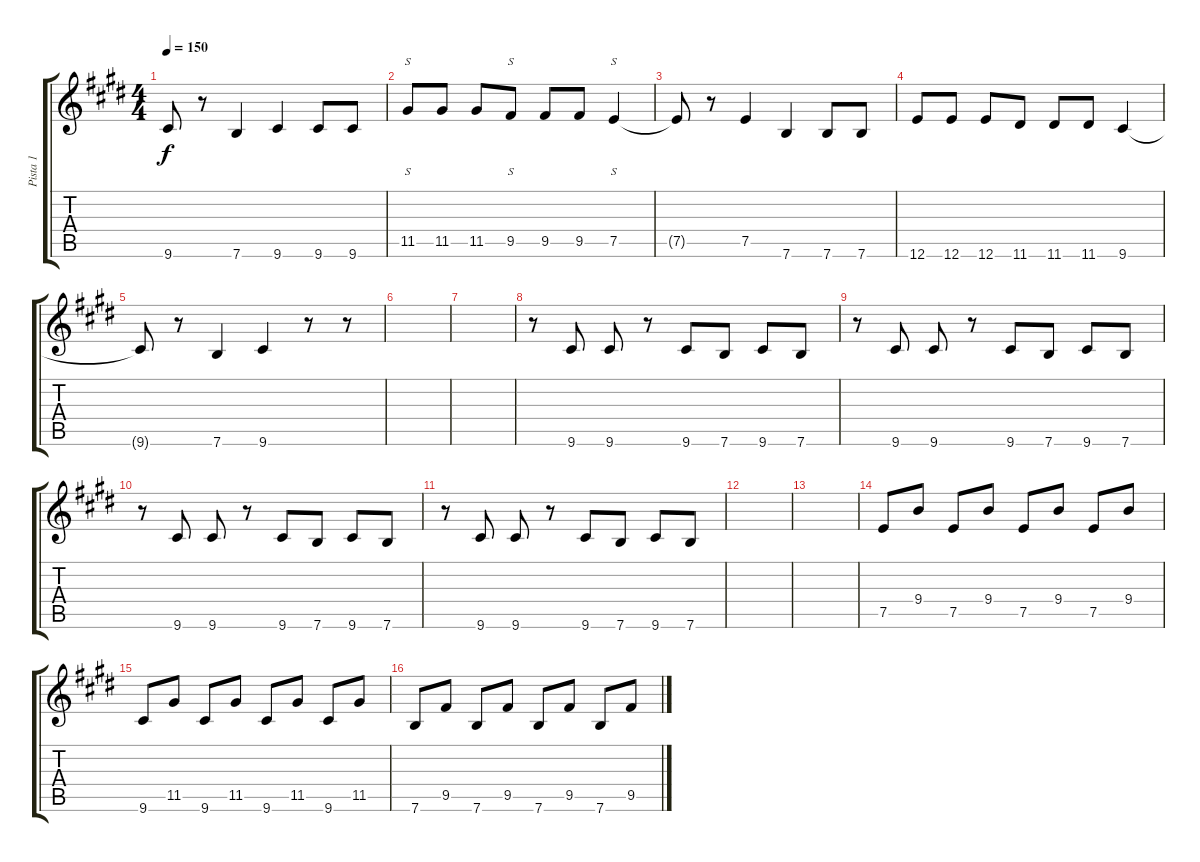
\track ("Pista 1" "Pista 1") {instrument electricbasspick}
\staff {score tabs}
\tuning (E4 B3 G3 D3 A2 E2) {hide}
\ts (4 4)
\tempo 150
\clef g2
\ks e
9.6{t}.8{dy f} r.8 7.6.4 9.6.4 9.6.8 9.6.8 |
11.5.8{s} 11.5.8 11.5.8 9.5.8{s} 9.5.8 9.5.8 7.5.4{s} |
7.5{t}.8 r.8 7.5.4 7.6.4 7.6.8 7.6.8 |
12.6.8 12.6.8 12.6.8 11.6.8 11.6.8 11.6.8 9.6.4 |
9.6{t}.8 r.8 7.6.4 9.6.4 r.8 r.8 |
|
|
r.8 9.6.8 9.6.8 r.8 9.6.8 7.6.8 9.6.8 7.6.8 |
r.8 9.6.8 9.6.8 r.8 9.6.8 7.6.8 9.6.8 7.6.8 |
r.8 9.6.8 9.6.8 r.8 9.6.8 7.6.8 9.6.8 7.6.8 |
r.8 9.6.8 9.6.8 r.8 9.6.8 7.6.8 9.6.8 7.6.8 |
|
|
7.5.8 9.4.8 7.5.8 9.4.8 7.5.8 9.4.8 7.5.8 9.4.8 |
9.6.8 11.5.8 9.6.8 11.5.8 9.6.8 11.5.8 9.6.8 11.5.8 |
7.6.8 9.5.8 7.6.8 9.5.8 7.6.8 9.5.8 7.6.8 9.5.8
